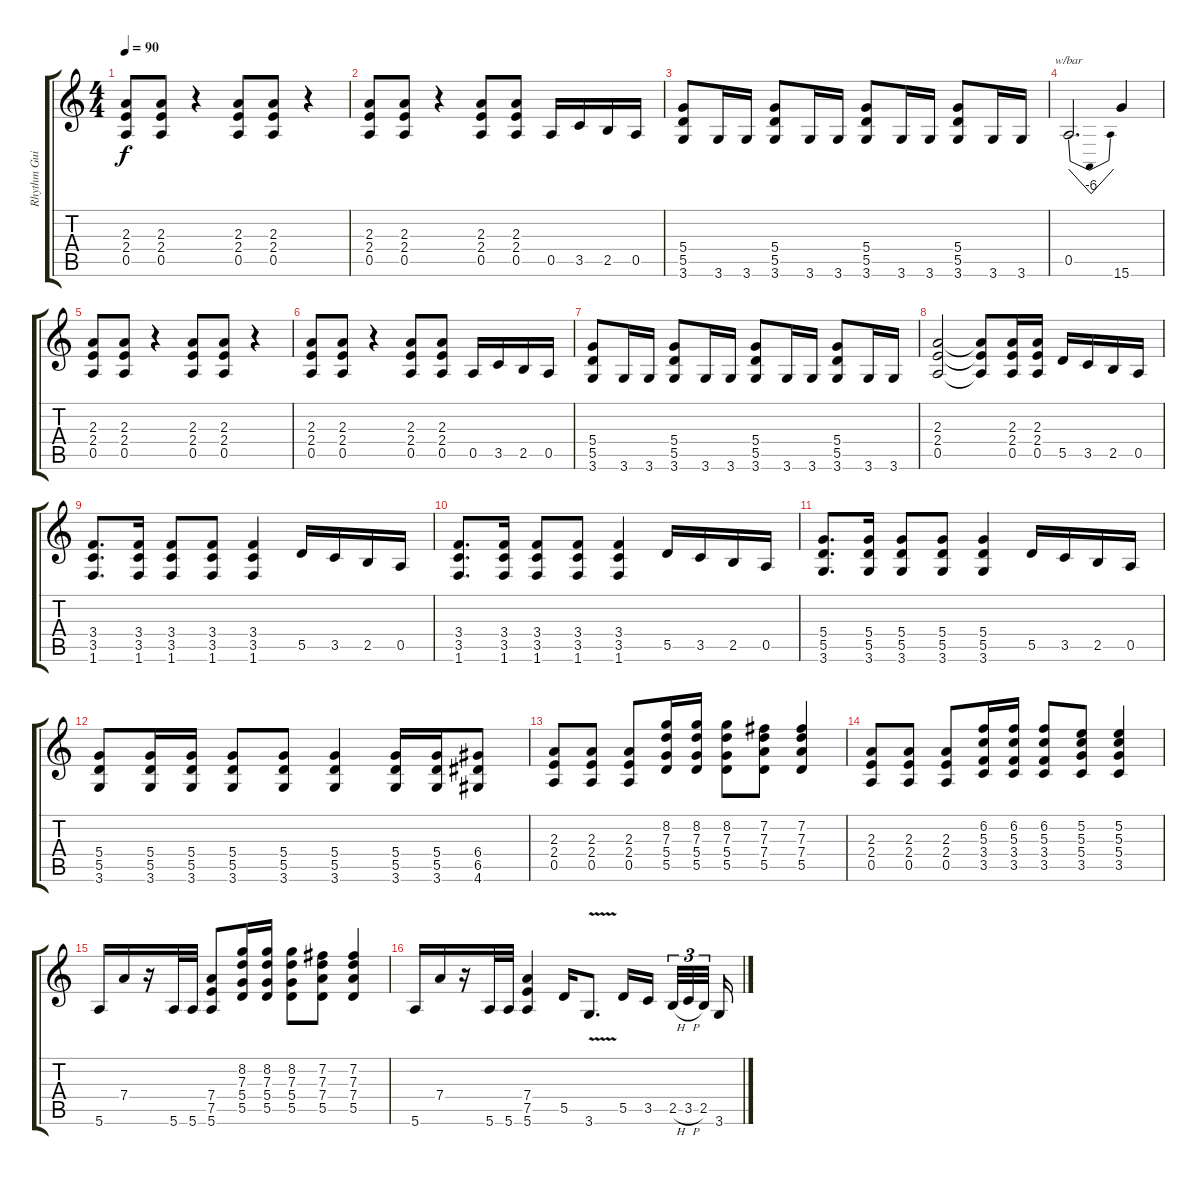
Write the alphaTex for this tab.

\track ("Rhythm Guitar" "Rhythm Gui") {instrument distortionguitar}
\staff {score tabs}
\tuning (E4 B3 G3 D3 A2 E2) {hide}
\ts (4 4)
\tempo 90
\clef g2
\ks c
(2.3 2.4 0.5).8{dy f} (2.3 2.4 0.5).8 r.4 (2.3 2.4 0.5).8 (2.3 2.4 0.5).8 r.4 |
(2.3 2.4 0.5).8 (2.3 2.4 0.5).8 r.4 (2.3 2.4 0.5).8 (2.3 2.4 0.5).8 0.5.16 3.5.16 2.5.16 0.5.16 |
(5.4 5.5 3.6).8 3.6.16 3.6.16 (5.4 5.5 3.6).8 3.6.16 3.6.16 (5.4 5.5 3.6).8 3.6.16 3.6.16 (5.4 5.5 3.6).8 3.6.16 3.6.16 |
0.5.2{d tbe (dip default 0 0 30 -24 60 0)} 15.6.4 |
(2.3 2.4 0.5).8 (2.3 2.4 0.5).8 r.4 (2.3 2.4 0.5).8 (2.3 2.4 0.5).8 r.4 |
(2.3 2.4 0.5).8 (2.3 2.4 0.5).8 r.4 (2.3 2.4 0.5).8 (2.3 2.4 0.5).8 0.5.16 3.5.16 2.5.16 0.5.16 |
(5.4 5.5 3.6).8 3.6.16 3.6.16 (5.4 5.5 3.6).8 3.6.16 3.6.16 (5.4 5.5 3.6).8 3.6.16 3.6.16 (5.4 5.5 3.6).8 3.6.16 3.6.16 |
(2.3 2.4 0.5).2 (2.3{t} 2.4{t} 0.5{t}).8 (2.3 2.4 0.5).16 (2.3 2.4 0.5).16 5.5.16 3.5.16 2.5.16 0.5.16 |
(3.4 3.5 1.6).8{d} (3.4 3.5 1.6).16 (3.4 3.5 1.6).8 (3.4 3.5 1.6).8 (3.4 3.5 1.6).4 5.5.16 3.5.16 2.5.16 0.5.16 |
(3.4 3.5 1.6).8{d} (3.4 3.5 1.6).16 (3.4 3.5 1.6).8 (3.4 3.5 1.6).8 (3.4 3.5 1.6).4 5.5.16 3.5.16 2.5.16 0.5.16 |
(5.4 5.5 3.6).8{d} (5.4 5.5 3.6).16 (5.4 5.5 3.6).8 (5.4 5.5 3.6).8 (5.4 5.5 3.6).4 5.5.16 3.5.16 2.5.16 0.5.16 |
(5.4 5.5 3.6).8 (5.4 5.5 3.6).16 (5.4 5.5 3.6).16 (5.4 5.5 3.6).8 (5.4 5.5 3.6).8 (5.4 5.5 3.6).4 (5.4 5.5 3.6).16 (5.4 5.5 3.6).16 (6.4 6.5 4.6).8 |
(2.3 2.4 0.5).8 (2.3 2.4 0.5).8 (2.3 2.4 0.5).8 (8.2 7.3 5.4 5.5).16 (8.2 7.3 5.4 5.5).16 (8.2 7.3 5.4 5.5).8 (7.2 7.3 7.4 5.5).8 (7.2 7.3 7.4 5.5).4 |
(2.3 2.4 0.5).8 (2.3 2.4 0.5).8 (2.3 2.4 0.5).8 (6.2 5.3 3.4 3.5).16 (6.2 5.3 3.4 3.5).16 (6.2 5.3 3.4 3.5).8 (5.2 5.3 5.4 3.5).8 (5.2 5.3 5.4 3.5).4 |
5.6.16 7.4.16 r.16 5.6.32 5.6.32 (7.4 7.5 5.6).8 (8.2 7.3 5.4 5.5).16 (8.2 7.3 5.4 5.5).16 (8.2 7.3 5.4 5.5).8 (7.2 7.3 7.4 5.5).8 (7.2 7.3 7.4 5.5).4 |
5.6.16 7.4.16 r.16 5.6.32 5.6.32 (7.4 7.5 5.6).4 5.5.16 3.6{v}.8{d} 5.5.16 3.5.16{beam splitsecondary} 2.5{h}.32{tu (3 2)} 3.5{h}.32{tu (3 2)} 2.5.32{tu (3 2) beam splitsecondary} 3.6.16
